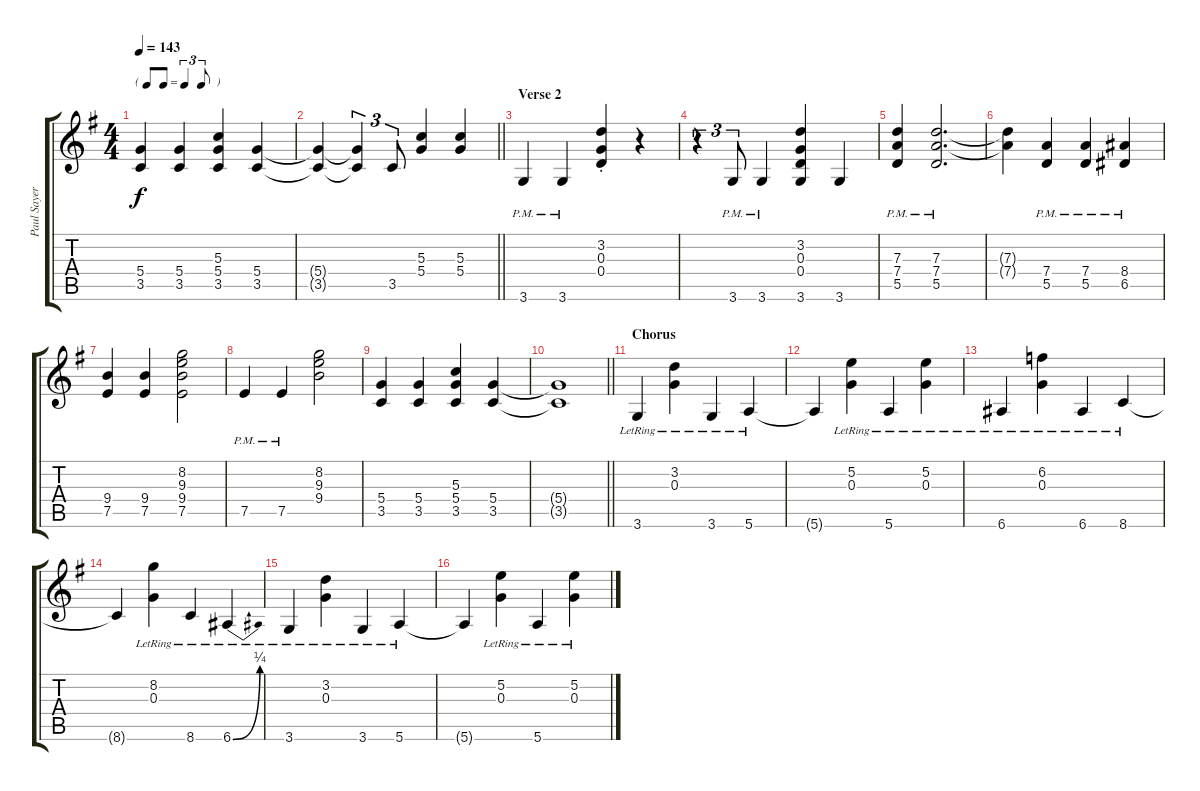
\track ("Paul Sayer" "Paul Sayer") {instrument overdrivenguitar}
\staff {score tabs}
\tuning (E4 B3 G3 D3 A2 E2) {hide}
\ts (4 4)
\tf triplet8th
\tempo 143
\clef g2
\ks g
(5.4 3.5).4{dy f} (5.4 3.5).4 (5.3 5.4 3.5).4 (5.4 3.5).4 |
\barLineRight lightlight
(5.4{t} 3.5{t}).4 (5.4{t} 3.5{t}).4{tu (3 2)} 3.5.8{tu (3 2)} (5.3 5.4).4 (5.3 5.4).4 |
\section ("" "Verse 2")
3.6{pm}.4 3.6{pm}.4 (3.2{st} 0.3{st} 0.4{st}).4 r.4 |
r.4{tu (3 2)} 3.6{pm}.8{tu (3 2)} 3.6{pm}.4 (3.2 0.3 0.4 3.6).4 3.6.4 |
(7.3{pm} 7.4{pm} 5.5{pm}).4 (7.3{pm} 7.4{pm} 5.5{pm}).2{d} |
(7.3{t} 7.4{t}).4 (7.4{pm} 5.5{pm}).4 (7.4{pm} 5.5{pm}).4 (8.4{pm} 6.5{pm}).4 |
(9.4 7.5).4 (9.4 7.5).4 (8.2 9.3 9.4 7.5).2 |
7.5{pm}.4 7.5{pm}.4 (8.2 9.3 9.4).2 |
(5.4 3.5).4 (5.4 3.5).4 (5.3 5.4 3.5).4 (5.4 3.5).4 |
\barLineRight lightlight
(5.4{t} 3.5{t}).1 |
\section ("" "Chorus")
3.6{lr}.4 (3.2{lr} 0.3{lr}).4 3.6{lr}.4 5.6{lr}.4 |
5.6{t}.4 (5.2{lr} 0.3{lr}).4 5.6{lr}.4 (5.2{lr} 0.3{lr}).4 |
6.6{lr}.4 (6.2{lr} 0.3{lr}).4 6.6{lr}.4 8.6{lr}.4 |
8.6{t}.4 (8.2{lr} 0.3{lr}).4 8.6{lr}.4 6.6{be (bend 0 0 60 1) lr}.4 |
3.6{lr}.4 (3.2{lr} 0.3{lr}).4 3.6{lr}.4 5.6{lr}.4 |
5.6{t}.4 (5.2{lr} 0.3{lr}).4 5.6{lr}.4 (5.2{lr} 0.3{lr}).4
